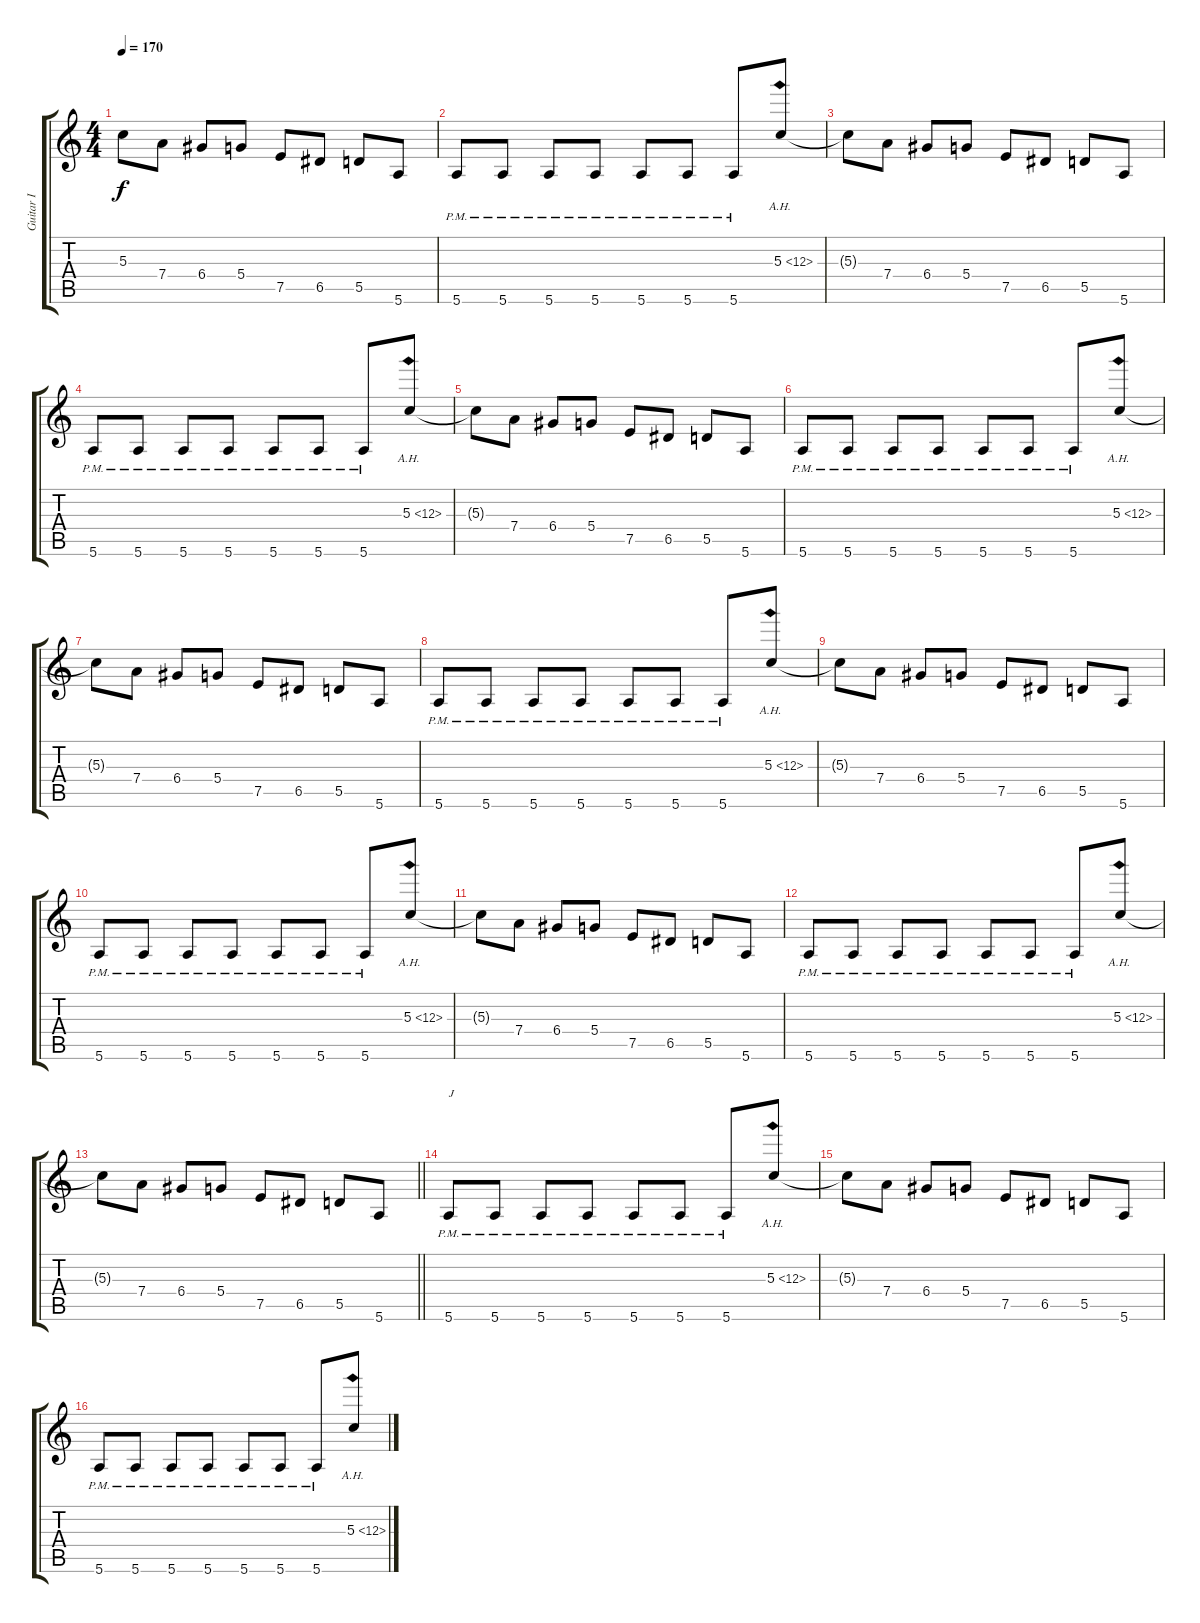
\track ("Guitar I" "Guitar I") {instrument overdrivenguitar}
\staff {score tabs}
\tuning (E4 B3 G3 D3 A2 E2) {hide}
\ts (4 4)
\tempo 170
\clef g2
\ks c
5.3{t}.8{dy f} 7.4.8 6.4.8 5.4.8 7.5.8 6.5.8 5.5.8 5.6.8 |
5.6{pm}.8 5.6{pm}.8 5.6{pm}.8 5.6{pm}.8 5.6{pm}.8 5.6{pm}.8 5.6{pm}.8 5.3{ah 7}.8 |
5.3{t}.8 7.4.8 6.4.8 5.4.8 7.5.8 6.5.8 5.5.8 5.6.8 |
5.6{pm}.8 5.6{pm}.8 5.6{pm}.8 5.6{pm}.8 5.6{pm}.8 5.6{pm}.8 5.6{pm}.8 5.3{ah 7}.8 |
5.3{t}.8 7.4.8 6.4.8 5.4.8 7.5.8 6.5.8 5.5.8 5.6.8 |
5.6{pm}.8 5.6{pm}.8 5.6{pm}.8 5.6{pm}.8 5.6{pm}.8 5.6{pm}.8 5.6{pm}.8 5.3{ah 7}.8 |
5.3{t}.8 7.4.8 6.4.8 5.4.8 7.5.8 6.5.8 5.5.8 5.6.8 |
5.6{pm}.8 5.6{pm}.8 5.6{pm}.8 5.6{pm}.8 5.6{pm}.8 5.6{pm}.8 5.6{pm}.8 5.3{ah 7}.8 |
5.3{t}.8 7.4.8 6.4.8 5.4.8 7.5.8 6.5.8 5.5.8 5.6.8 |
5.6{pm}.8 5.6{pm}.8 5.6{pm}.8 5.6{pm}.8 5.6{pm}.8 5.6{pm}.8 5.6{pm}.8 5.3{ah 7}.8 |
5.3{t}.8 7.4.8 6.4.8 5.4.8 7.5.8 6.5.8 5.5.8 5.6.8 |
5.6{pm}.8 5.6{pm}.8 5.6{pm}.8 5.6{pm}.8 5.6{pm}.8 5.6{pm}.8 5.6{pm}.8 5.3{ah 7}.8 |
\barLineRight lightlight
5.3{t}.8 7.4.8 6.4.8 5.4.8 7.5.8 6.5.8 5.5.8 5.6.8 |
5.6{pm}.8{txt "J"} 5.6{pm}.8 5.6{pm}.8 5.6{pm}.8 5.6{pm}.8 5.6{pm}.8 5.6{pm}.8 5.3{ah 7}.8 |
5.3{t}.8 7.4.8 6.4.8 5.4.8 7.5.8 6.5.8 5.5.8 5.6.8 |
5.6{pm}.8 5.6{pm}.8 5.6{pm}.8 5.6{pm}.8 5.6{pm}.8 5.6{pm}.8 5.6{pm}.8 5.3{ah 7}.8
